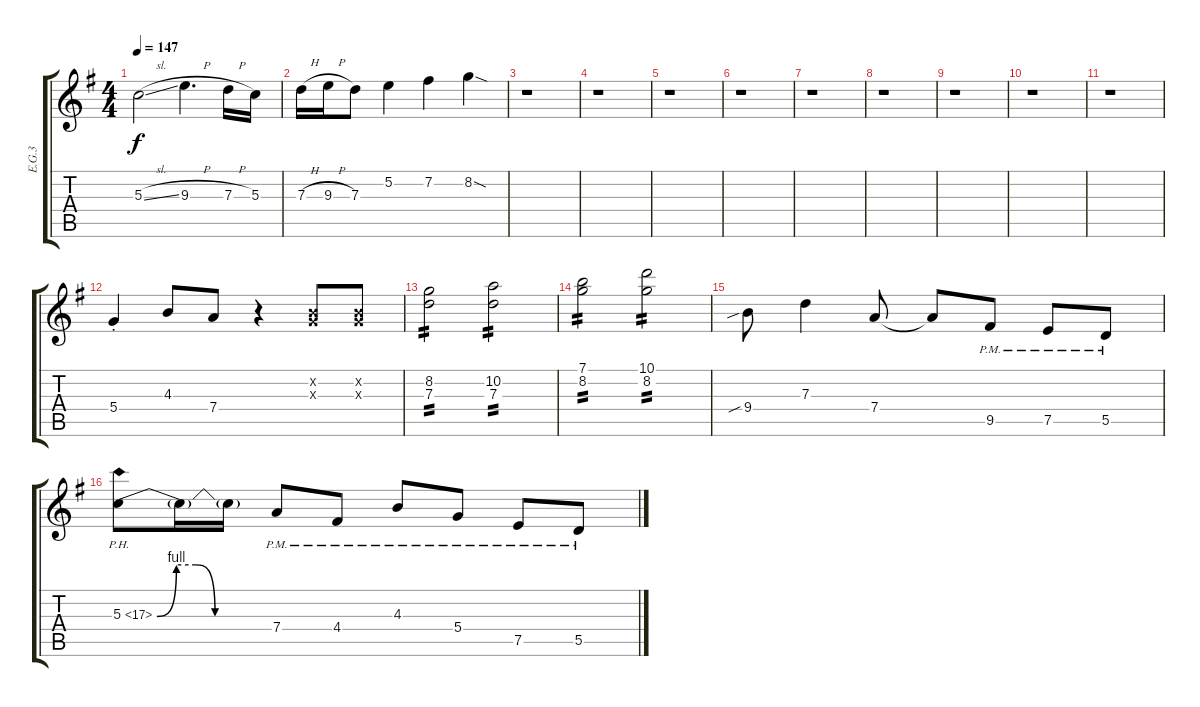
\track ("E.G.3" "E.G.3") {instrument distortionguitar}
\staff {score tabs}
\tuning (E4 B3 G3 D3 A2 E2) {hide}
\ts (4 4)
\tempo 147
\clef g2
\ks g
5.3{sl}.2{dy f} 9.3{h}.4{d} 7.3{h}.16 5.3.16 |
7.3{h}.16 9.3{h}.16 7.3.8 5.2.4 7.2.4 8.2{sod}.4 |
r.1 |
r.1 |
\ks eminor
r.1 |
r.1 |
r.1 |
r.1 |
r.1 |
r.1 |
r.1 |
5.4{st}.4 4.3.8 7.4.8 r.4 (0.2{x} 0.3{x}).8 (0.2{x} 0.3{x}).8 |
(8.2 7.3).2{tp 2} (10.2 7.3).2{tp 2} |
(7.1 8.2).2{tp 2} (10.1 8.2).2{tp 2} |
9.4{sib}.8 7.3.4 7.4.8 7.4{t}.8 9.5{pm}.8 7.5{pm}.8 5.5{pm}.8 |
5.3{be (custom 0 0 10 4 20 4 30 0 60 0) ph 12}.8 5.3{t}.16 5.3{t}.16 7.4{pm}.8 4.4{pm}.8 4.3{pm}.8 5.4{pm}.8 7.5{pm}.8 5.5{pm}.8
